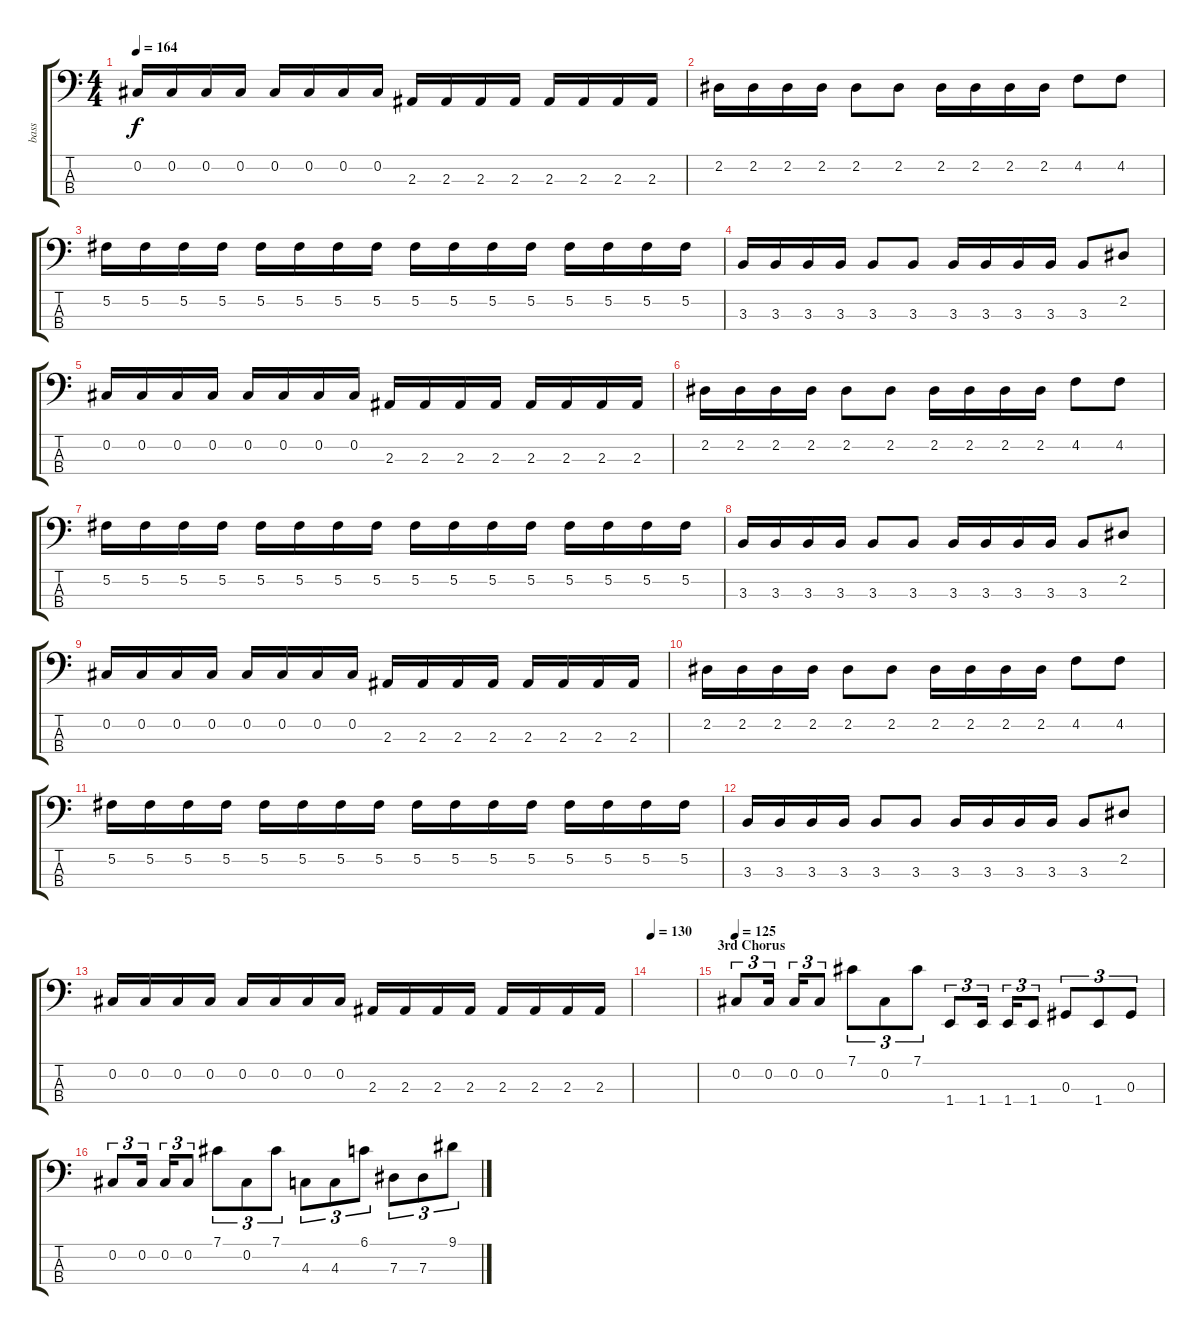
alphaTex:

\track ("bass" "bass") {instrument electricbassfinger}
\staff {score tabs}
\tuning (Gb2 Db2 Ab1 Eb1) {hide}
\ts (4 4)
\tempo 164
\clef f4
\ks c
0.2.16{dy f} 0.2.16 0.2.16 0.2.16 0.2.16 0.2.16 0.2.16 0.2.16 2.3.16 2.3.16 2.3.16 2.3.16 2.3.16 2.3.16 2.3.16 2.3.16 |
2.2.16{volume 9} 2.2.16 2.2.16 2.2.16 2.2.8 2.2.8 2.2.16 2.2.16 2.2.16 2.2.16 4.2.8 4.2.8 |
5.2.16 5.2.16 5.2.16 5.2.16 5.2.16 5.2.16 5.2.16 5.2.16 5.2.16 5.2.16 5.2.16 5.2.16 5.2.16 5.2.16 5.2.16 5.2.16 |
3.3.16 3.3.16 3.3.16 3.3.16 3.3.8 3.3.8 3.3.16 3.3.16 3.3.16 3.3.16 3.3.8 2.2.8 |
0.2.16 0.2.16 0.2.16 0.2.16 0.2.16 0.2.16 0.2.16 0.2.16 2.3.16 2.3.16 2.3.16 2.3.16 2.3.16 2.3.16 2.3.16 2.3.16 |
2.2.16{volume 9} 2.2.16 2.2.16 2.2.16 2.2.8 2.2.8 2.2.16 2.2.16 2.2.16 2.2.16 4.2.8 4.2.8 |
5.2.16 5.2.16 5.2.16 5.2.16 5.2.16 5.2.16 5.2.16 5.2.16 5.2.16 5.2.16 5.2.16 5.2.16 5.2.16 5.2.16 5.2.16 5.2.16 |
3.3.16 3.3.16 3.3.16 3.3.16 3.3.8 3.3.8 3.3.16 3.3.16 3.3.16 3.3.16 3.3.8 2.2.8 |
0.2.16 0.2.16 0.2.16 0.2.16 0.2.16 0.2.16 0.2.16 0.2.16 2.3.16 2.3.16 2.3.16 2.3.16 2.3.16 2.3.16 2.3.16 2.3.16 |
2.2.16{volume 9} 2.2.16 2.2.16 2.2.16 2.2.8 2.2.8 2.2.16 2.2.16 2.2.16 2.2.16 4.2.8 4.2.8 |
5.2.16 5.2.16 5.2.16 5.2.16 5.2.16 5.2.16 5.2.16 5.2.16 5.2.16 5.2.16 5.2.16 5.2.16 5.2.16 5.2.16 5.2.16 5.2.16 |
3.3.16 3.3.16 3.3.16 3.3.16 3.3.8 3.3.8 3.3.16 3.3.16 3.3.16 3.3.16 3.3.8 2.2.8 |
0.2.16 0.2.16 0.2.16 0.2.16 0.2.16 0.2.16 0.2.16 0.2.16 2.3.16 2.3.16 2.3.16 2.3.16 2.3.16 2.3.16 2.3.16 2.3.16 |
\tempo 130
|
\section ("" "3rd Chorus")
\tempo 125
0.2.8{tu (3 2) volume 7} 0.2.16{tu (3 2)} 0.2.16{tu (3 2)} 0.2.8{tu (3 2)} 7.1.8{tu (3 2)} 0.2.8{tu (3 2)} 7.1.8{tu (3 2)} 1.4.8{tu (3 2)} 1.4.16{tu (3 2)} 1.4.16{tu (3 2)} 1.4.8{tu (3 2)} 0.3.8{tu (3 2)} 1.4.8{tu (3 2)} 0.3.8{tu (3 2)} |
0.2.8{tu (3 2)} 0.2.16{tu (3 2)} 0.2.16{tu (3 2)} 0.2.8{tu (3 2)} 7.1.8{tu (3 2)} 0.2.8{tu (3 2)} 7.1.8{tu (3 2)} 4.3.8{tu (3 2)} 4.3.8{tu (3 2)} 6.1.8{tu (3 2)} 7.3.8{tu (3 2)} 7.3.8{tu (3 2)} 9.1.8{tu (3 2)}
